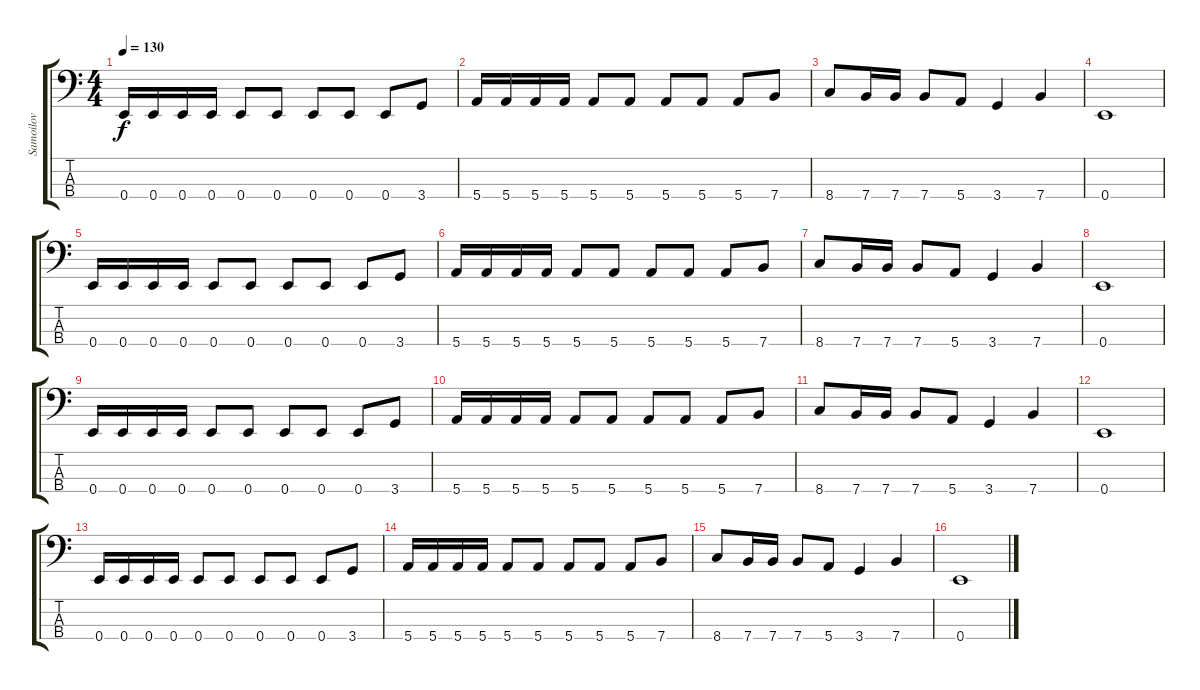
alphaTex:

\track ("Samoilov" "Samoilov") {instrument electricbasspick}
\staff {score tabs}
\tuning (G2 D2 A1 E1) {hide}
\ts (4 4)
\tempo 130
\clef f4
\ks c
0.4.16{dy f instrument electricbasspick} 0.4.16 0.4.16 0.4.16 0.4.8 0.4.8 0.4.8 0.4.8 0.4.8 3.4.8 |
5.4.16 5.4.16 5.4.16 5.4.16 5.4.8 5.4.8 5.4.8 5.4.8 5.4.8 7.4.8 |
8.4.8 7.4.16 7.4.16 7.4.8 5.4.8 3.4.4 7.4.4 |
0.4.1 |
0.4.16 0.4.16 0.4.16 0.4.16 0.4.8 0.4.8 0.4.8 0.4.8 0.4.8 3.4.8 |
5.4.16 5.4.16 5.4.16 5.4.16 5.4.8 5.4.8 5.4.8 5.4.8 5.4.8 7.4.8 |
8.4.8 7.4.16 7.4.16 7.4.8 5.4.8 3.4.4 7.4.4 |
0.4.1 |
0.4.16 0.4.16 0.4.16 0.4.16 0.4.8 0.4.8 0.4.8 0.4.8 0.4.8 3.4.8 |
5.4.16 5.4.16 5.4.16 5.4.16 5.4.8 5.4.8 5.4.8 5.4.8 5.4.8 7.4.8 |
8.4.8 7.4.16 7.4.16 7.4.8 5.4.8 3.4.4 7.4.4 |
0.4.1 |
0.4.16 0.4.16 0.4.16 0.4.16 0.4.8 0.4.8 0.4.8 0.4.8 0.4.8 3.4.8 |
5.4.16 5.4.16 5.4.16 5.4.16 5.4.8 5.4.8 5.4.8 5.4.8 5.4.8 7.4.8 |
8.4.8 7.4.16 7.4.16 7.4.8 5.4.8 3.4.4 7.4.4 |
0.4.1
